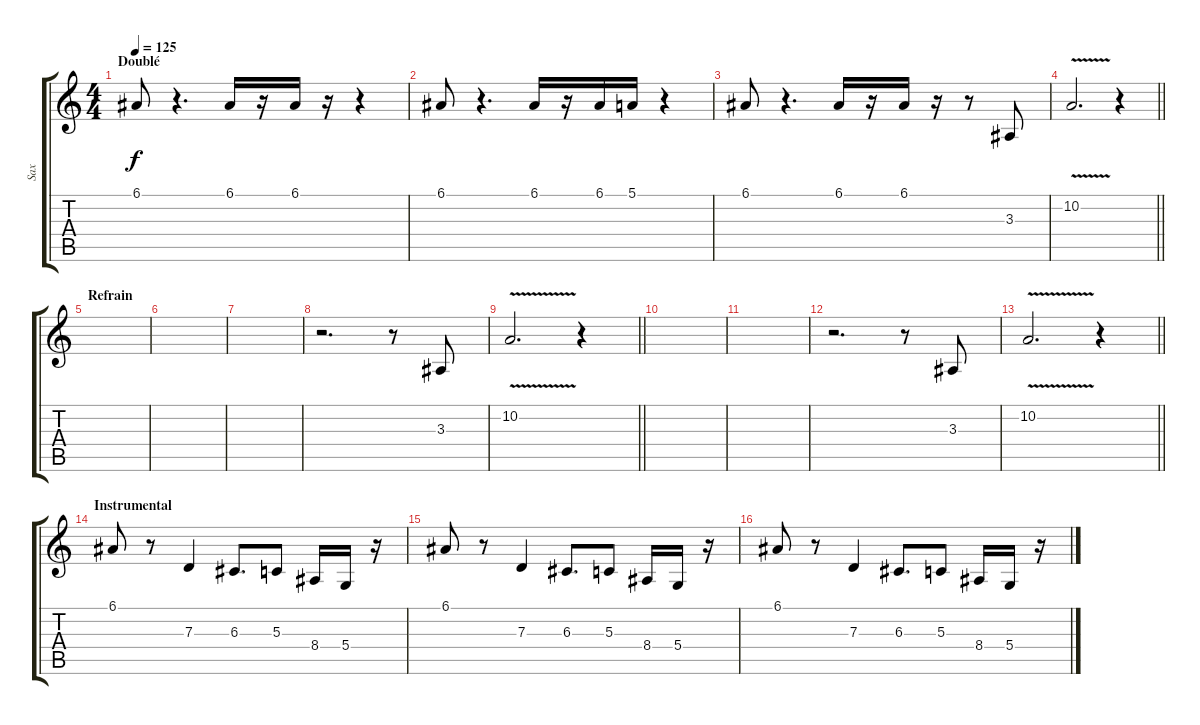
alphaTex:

\track ("Sax" "Sax") {instrument tenorsax}
\staff {score tabs}
\tuning (E4 B3 G3 D3 A2 E2) {hide}
\ts (4 4)
\section ("" "Doublé")
\tempo 125
\clef g2
\ks c
6.1.8{dy f} r.4{d} 6.1.16 r.16 6.1.16 r.16 r.4 |
6.1.8 r.4{d} 6.1.16 r.16 6.1.16 5.1.16 r.4 |
6.1.8 r.4{d} 6.1.16 r.16 6.1.16 r.16 r.8 3.3.8 |
\barLineRight lightlight
10.2{v}.2{d} r.4 |
\section ("" "Refrain")
|
|
|
r.2{d} r.8 3.3.8 |
\barLineRight lightlight
10.2{v}.2{d} r.4 |
|
|
r.2{d} r.8 3.3.8 |
\barLineRight lightlight
10.2{v}.2{d} r.4 |
\section ("" "Instrumental")
6.1.8 r.8 7.3.4 6.3.8{d} 5.3.8 8.4.16 5.4.16 r.16 |
6.1.8 r.8 7.3.4 6.3.8{d} 5.3.8 8.4.16 5.4.16 r.16 |
6.1.8 r.8 7.3.4 6.3.8{d} 5.3.8 8.4.16 5.4.16 r.16
